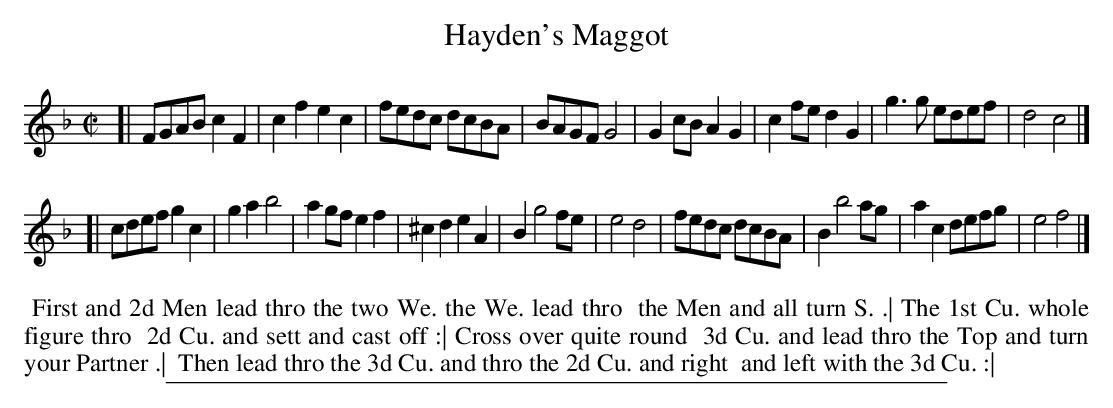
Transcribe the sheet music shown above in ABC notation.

X:1
T: Hayden's Maggot
M: C|
L: 1/8
K: F
[|\
FGAB c2F2 | c2f2 e2c2 | fedc dcBA | BAGF G4 |\
G2cB A2G2 | c2fe d2G2 | g3g  edef | d4 c4 |]
[|\
cdef g2c2 | g2a2 b4 | a2gf e2f2 | ^c2d2 e2A2 |\
B2 g4 fe | e4 d4 | fedc dcBA | B2 b4 ag |\
a2c2 defg | e4 f4 |]
